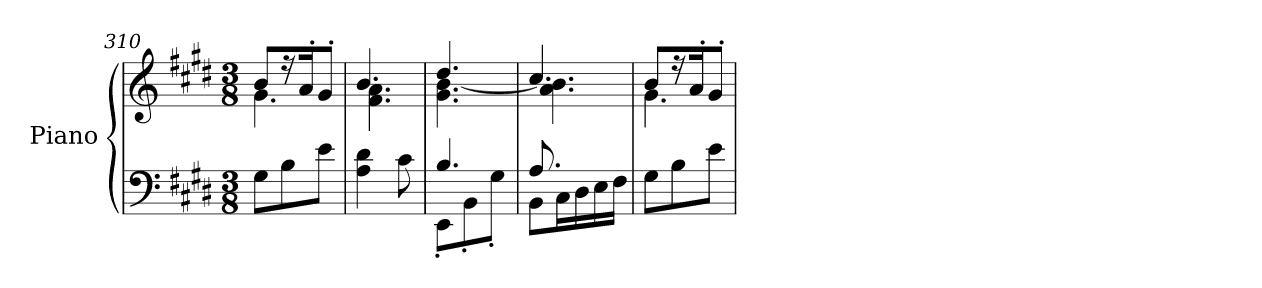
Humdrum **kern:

**kern	**kern
*part1	*part1
*staff2	*staff1
*I"Piano	*
*I'Pno.	*
*clefF4	*clefG2
*k[f#c#g#d#]	*k[f#c#g#d#]
*M3/8	*M3/8
=310	=310
*	*^
8G#\L	8b/L	4.g#\
8B\	16r	.
.	16a'/K	.
8e\J	8g#'/J	.
=311	=311	=311
4A\ 4d#\	4.b/	4.f#\ 4.a\
8c#\	.	.
=312	=312	=312
*^	*	*
4.B/	8EE'\L	4.dd#/	4.g#\ [4.b\
.	8BB'\	.	.
.	8G#'\J	.	.
=313	=313	=313	=313
8BB\L	8.A/	4.cc#/	4.a\ 4.b\]
16C#\L	.	.	.
16D#\	8.ryy	.	.
16E\	.	.	.
16F#\JJ	.	.	.
*v	*v	*	*
=314	=314	=314
8G#\L	8b/L	4.g#\
8B\	16r	.
.	16a'/K	.
8e\J	8g#'/J	.
*	*v	*v
=	=
*-	*-
